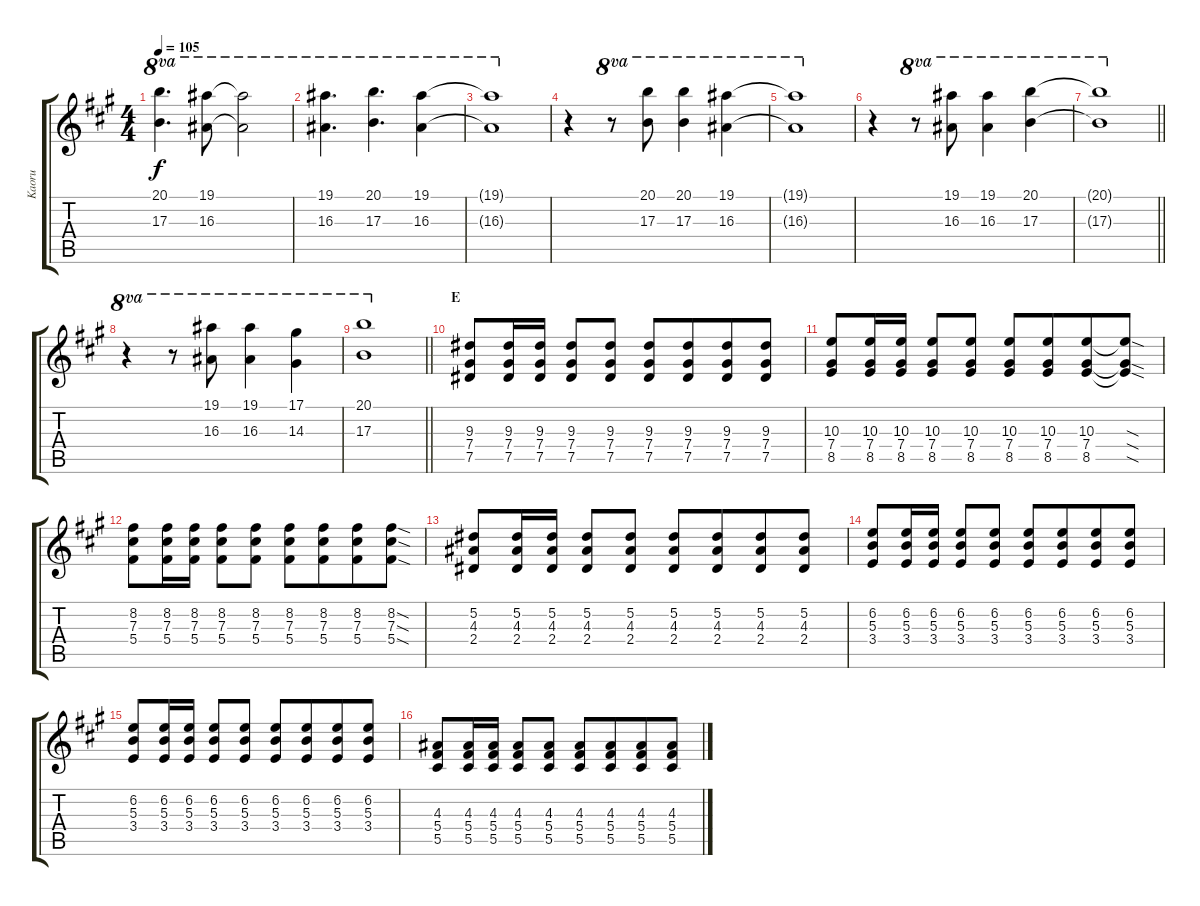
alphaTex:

\track ("Kaoru" "Kaoru") {instrument acousticguitarsteel}
\staff {score tabs}
\tuning (Eb4 Bb3 Gb3 Db3 Ab2 Db2) {hide}
\ts (4 4)
\tempo 105
\clef g2
\ks f#minor
(20.1 17.3).4{d ot 8va dy f} (19.1 16.3).8{ot 8va} (19.1{t} 16.3{t}).2{ot 8va} |
(19.1 16.3).4{d ot 8va} (20.1 17.3).4{d ot 8va} (19.1 16.3).4{ot 8va} |
(19.1{t} 16.3{t}).1{ot 8va} |
r.4 r.8{ot 8va} (20.1 17.3).8{ot 8va} (20.1 17.3).4{ot 8va} (19.1 16.3).4{ot 8va} |
(19.1{t} 16.3{t}).1{ot 8va} |
r.4 r.8{ot 8va} (19.1 16.3).8{ot 8va} (19.1 16.3).4{ot 8va} (20.1 17.3).4{ot 8va} |
\barLineRight lightlight
(20.1{t} 17.3{t}).1{ot 8va} |
\section ("" "")
r.4{ot 8va} r.8{ot 8va} (19.1 16.3).8{ot 8va} (19.1 16.3).4{ot 8va} (17.1 14.3).4{ot 8va} |
\barLineRight lightlight
(20.1 17.3).1{ot 8va} |
\section ("" "E")
(9.3 7.4 7.5).8{instrument overdrivenguitar} (9.3 7.4 7.5).16 (9.3 7.4 7.5).16 (9.3 7.4 7.5).8 (9.3 7.4 7.5).8 (9.3 7.4 7.5).8 (9.3 7.4 7.5).8{beam merge} (9.3 7.4 7.5).8 (9.3 7.4 7.5).8 |
(10.3 7.4 8.5).8 (10.3 7.4 8.5).16 (10.3 7.4 8.5).16 (10.3 7.4 8.5).8 (10.3 7.4 8.5).8 (10.3 7.4 8.5).8 (10.3 7.4 8.5).8{beam merge} (10.3 7.4 8.5).8 (10.3{sod t} 7.4{sod t} 8.5{sod t}).8 |
(8.2 7.3 5.4).8 (8.2 7.3 5.4).16 (8.2 7.3 5.4).16 (8.2 7.3 5.4).8 (8.2 7.3 5.4).8 (8.2 7.3 5.4).8 (8.2 7.3 5.4).8{beam merge} (8.2 7.3 5.4).8 (8.2{sod} 7.3{sod} 5.4{sod}).8 |
(5.2 4.3 2.4).8 (5.2 4.3 2.4).16 (5.2 4.3 2.4).16 (5.2 4.3 2.4).8 (5.2 4.3 2.4).8 (5.2 4.3 2.4).8 (5.2 4.3 2.4).8{beam merge} (5.2 4.3 2.4).8 (5.2 4.3 2.4).8 |
(6.2 5.3 3.4).8 (6.2 5.3 3.4).16 (6.2 5.3 3.4).16 (6.2 5.3 3.4).8 (6.2 5.3 3.4).8 (6.2 5.3 3.4).8 (6.2 5.3 3.4).8{beam merge} (6.2 5.3 3.4).8 (6.2 5.3 3.4).8 |
(6.2 5.3 3.4).8 (6.2 5.3 3.4).16 (6.2 5.3 3.4).16 (6.2 5.3 3.4).8 (6.2 5.3 3.4).8 (6.2 5.3 3.4).8 (6.2 5.3 3.4).8{beam merge} (6.2 5.3 3.4).8 (6.2 5.3 3.4).8 |
(4.3 5.4 5.5).8 (4.3 5.4 5.5).16 (4.3 5.4 5.5).16 (4.3 5.4 5.5).8 (4.3 5.4 5.5).8 (4.3 5.4 5.5).8 (4.3 5.4 5.5).8{beam merge} (4.3 5.4 5.5).8 (4.3 5.4 5.5).8
